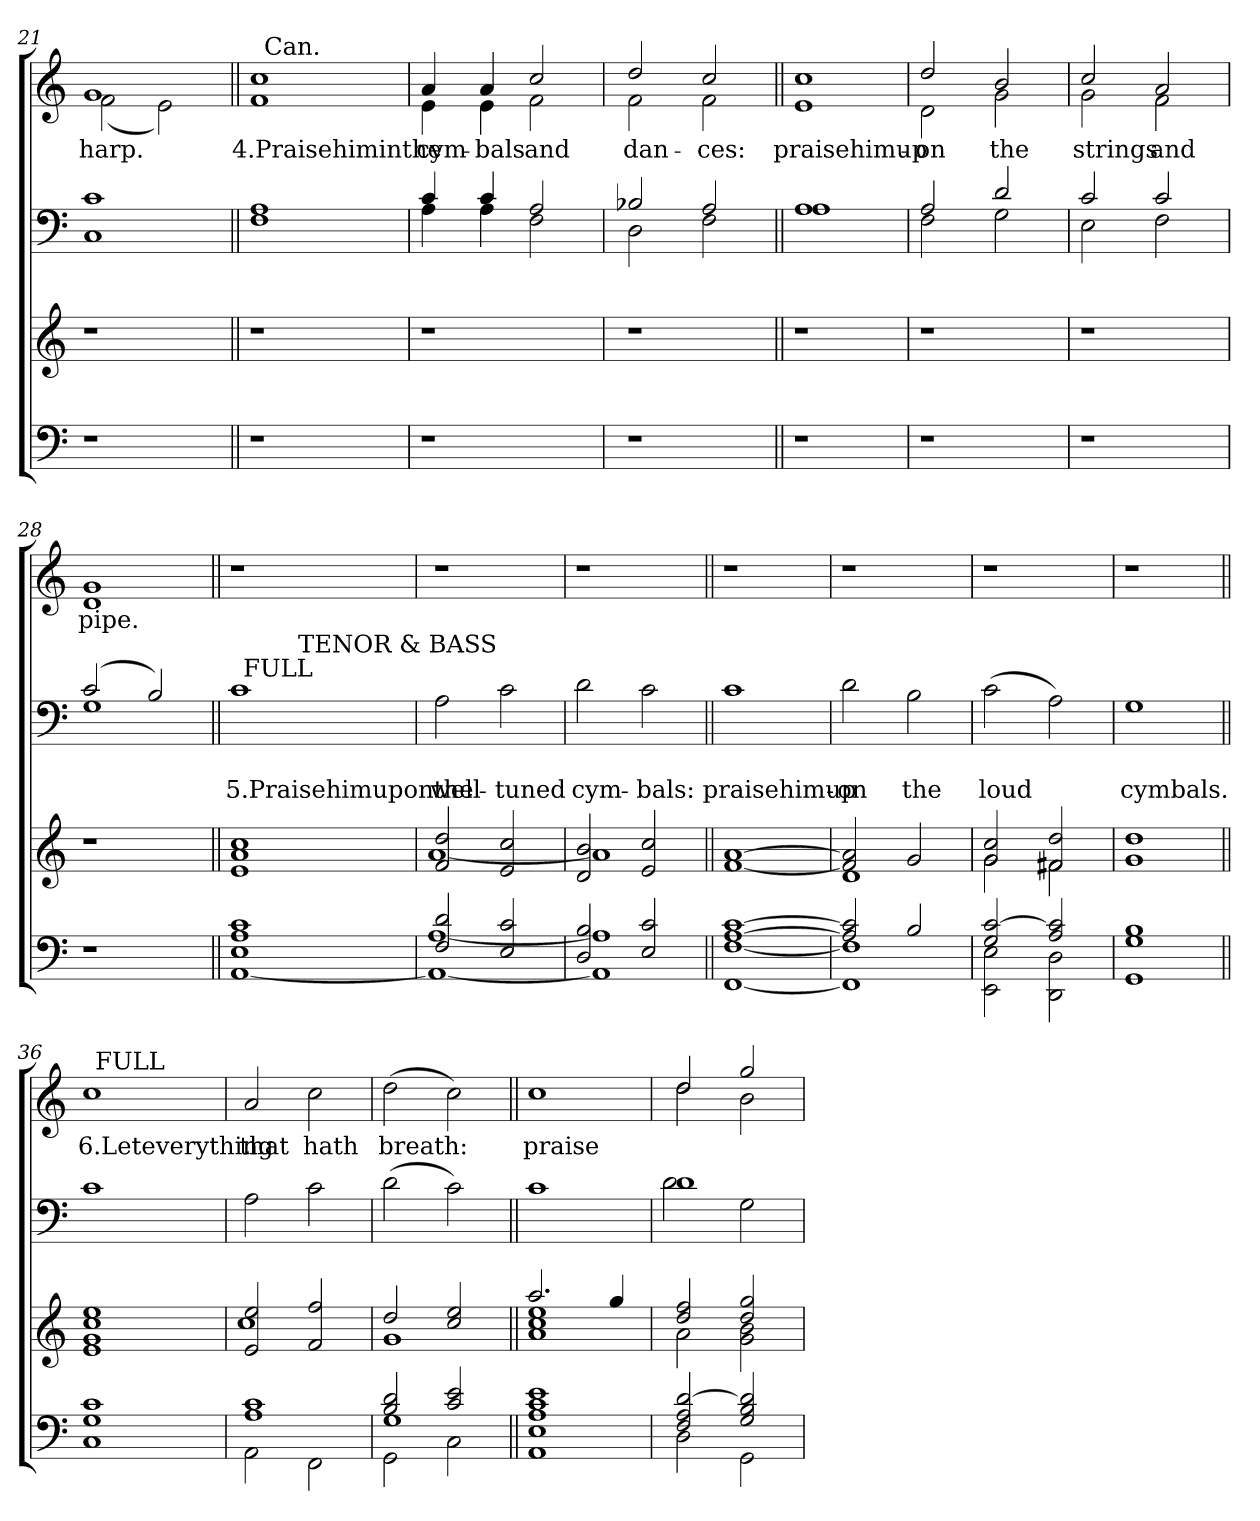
**kern	**kern	**kern	**text	**text	**kern	**text
*part3	*part3	*part2	*part2	*part2	*part1	*part1
*staff4	*staff3	*staff2	*staff2	*staff2	*staff1	*staff1
*clefF4	*clefG2	*clefF4	*	*	*clefG2	*
*k[]	*k[]	*k[]	*	*	*k[]	*
*C:	*C:	*C:	*	*	*C:	*
=21	=21	=21	=21	=21	=21	=21
*	*	*^	*	*	*^	*
1r	1r	1c	1C	.	.	1g	(2f\	harp.
.	.	.	.	.	.	.	2e\)	.
!!LO:LB:g=z
=22||	=22||	=22||	=22||	=22||	=22||	=22||	=22||	=22||
*	*	*	*	*	*	*	*^	*
1r	1r	1A	1F	.	.	1cc	1f	32ryy	4.Praisehiminthe
!	!	!	!	!	!	!	!	!LO:TX:a:t=Can.	!
.	.	.	.	.	.	.	.	2ryy	.
.	.	.	.	.	.	.	.	4...ryy	.
*	*	*	*	*	*	*	*v	*v	*
=23	=23	=23	=23	=23	=23	=23	=23	=23
1r	1r	4c/	4A\	.	.	4a/	4e\	cym-
.	.	4c/	4A\	.	.	4a/	4e\	-bals
.	.	2A/	2F\	.	.	2cc/	2f\	and
=24	=24	=24	=24	=24	=24	=24	=24	=24
1r	1r	2B-X/	2D\	.	.	2dd/	2f\	dan-
.	.	2A/	2F\	.	.	2cc/	2f\	-ces:
=25||	=25||	=25||	=25||	=25||	=25||	=25||	=25||	=25||
1r	1r	1A	1A	.	.	1cc	1e	praisehimup-
=26	=26	=26	=26	=26	=26	=26	=26	=26
1r	1r	2A/	2F\	.	.	2dd/	2d\	-on
.	.	2d/	2G\	.	.	2b/	2g\	the
=27	=27	=27	=27	=27	=27	=27	=27	=27
1r	1r	2c/	2E\	.	.	2cc/	2g\	strings
.	.	2c/	2F\	.	.	2a/	2f\	and
=28	=28	=28	=28	=28	=28	=28	=28	=28
1r	1r	(2c/	1G	.	.	1g	1d	pipe.
.	.	2B/)	.	.	.	.	.	.
*	*	*	*	*	*	*v	*v	*
!!LO:PB:g=z
=29||	=29||	=29||	=29||	=29||	=29||	=29||	=29||
*^	*^	*	*^	*	*	*	*
1A 1c	[<1AA 1E	1cc	1e 1a	1c	32ryy	4.ryy	.	5.Praisehimuponthe	1r	.
!	!	!	!	!	!LO:TX:a:t=FULL	!	!	!	!	!
.	.	.	.	.	2ryy	.	.	.	.	.
!	!	!	!	!	!	!LO:TX:a:t=TENOR & BASS	!	!	!	!
.	.	.	.	.	.	2ryy	.	.	.	.
.	.	.	.	.	4...ryy	.	.	.	.	.
.	.	.	.	.	.	8ryy	.	.	.	.
*	*	*	*	*v	*v	*v	*	*	*	*
=30	=30	=30	=30	=30	=30	=30	=30	=30
2F/ 2d/	1AA_ [<1A	2f/ 2dd/	[<1a	2A\	.	well-	1r	.
2E/ 2c/	.	2e/ 2cc/	.	2c\	.	-tuned	.	.
=31	=31	=31	=31	=31	=31	=31	=31	=31
2D/ 2B/	1AA] 1A]	2d/ 2b/	1a]	2d\	.	cym-	1r	.
2E/ 2c/	.	2e/ 2cc/	.	2c\	.	-bals:	.	.
=32||	=32||	=32||	=32||	=32||	=32||	=32||	=32||	=32||
[>1A [>1c	[<1FF [<1F	[>1f [>1a	1ryy	1c	.	praisehimup-	1r	.
=33	=33	=33	=33	=33	=33	=33	=33	=33
2A/] 2c/]	1FF] 1F]	2f/] 2a/]	1d	2d\	.	-on	1r	.
2B/	.	2g/	.	2B\	.	the	.	.
=34	=34	=34	=34	=34	=34	=34	=34	=34
2G/ [>2c/	2EE\ 2E\	2g/ 2cc/	2g\	(2c\	.	loud	1r	.
2A/ 2c/]	2DD\ 2D\	2f#X/ 2dd/	2f#X\	2A\)	.	.	.	.
=35	=35	=35	=35	=35	=35	=35	=35	=35
1G 1B	1GG	1dd	1g	1G	.	cymbals.	1r	.
!!LO:LB:g=z
=36||	=36||	=36||	=36||	=36||	=36||	=36||	=36||	=36||
*	*	*	*	*	*	*	*^	*
1c	1C 1G	1cc 1ee	1e 1g	1c	.	.	1cc	32ryy	6.Leteverything
!	!	!	!	!	!	!	!	!LO:TX:a:t=FULL	!
.	.	.	.	.	.	.	.	2ryy	.
.	.	.	.	.	.	.	.	4...ryy	.
*	*	*	*	*	*	*	*v	*v	*
=37	=37	=37	=37	=37	=37	=37	=37	=37
1A 1c	2AA\	2e/ 2ee/	1cc	2A\	.	.	2a/	that
.	2FF\	2f/ 2ff/	.	2c\	.	.	2cc\	hath
=38	=38	=38	=38	=38	=38	=38	=38	=38
*	*^	*	*	*	*	*	*	*
2B/ 2d/	2GG\	1G	2dd/	1g	(2d\	.	.	(2dd\	breath:
2c/ 2e/	2C\	.	2cc/ 2ee/	.	2c\)	.	.	2cc\)	.
*	*v	*v	*	*	*	*	*	*	*
=39||	=39||	=39||	=39||	=39||	=39||	=39||	=39||	=39||
1A 1c 1e	1AA 1E	2.aa/	1a 1cc 1ee	1c	.	.	1cc	praise
.	.	4gg/	.	.	.	.	.	.
=40	=40	=40	=40	=40	=40	=40	=40	=40
*	*	*	*	*^	*	*	*^	*
2F/ 2A/ [>2d/	2D\	2dd/ 2ff/	2a\	1d	2d\	.	.	2dd/	2dd\	.
2G/ 2B/ 2d/]	2GG\	2dd/ 2gg/	2g\ 2b\	.	2G\	.	.	2gg/	2b\	.
*v	*v	*	*	*v	*v	*	*	*v	*v	*
*	*v	*v	*	*	*	*	*
=	=	=	=	=	=	=
*-	*-	*-	*-	*-	*-	*-
